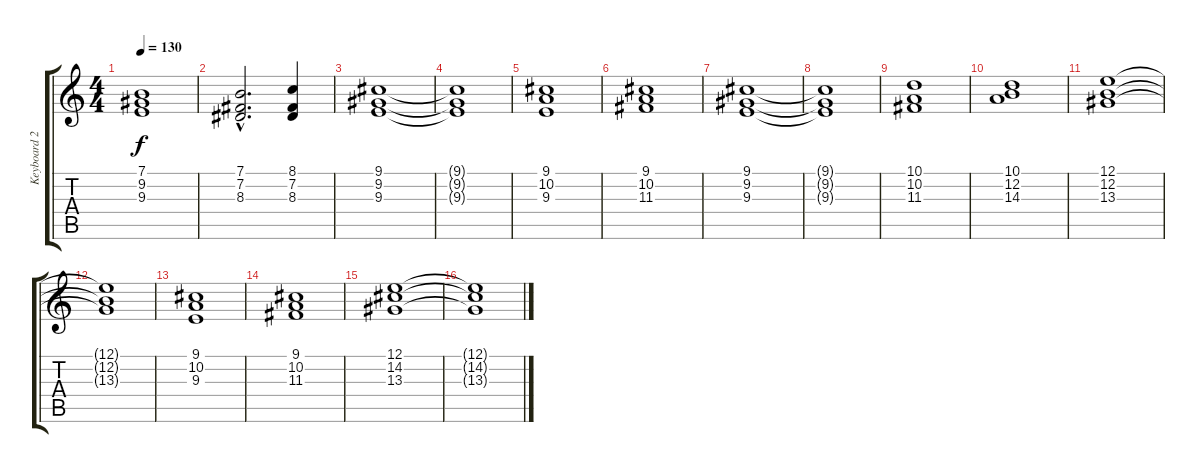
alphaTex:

\track ("Keyboard 2." "Keyboard 2") {instrument choiraahs}
\staff {score tabs}
\tuning (E4 B3 G3 D3 A2 E2) {hide}
\ts (4 4)
\tempo 130
\clef g2
\ks c
(7.1 9.2 9.3).1{dy f} |
(7.1{hac} 7.2{hac} 8.3{hac}).2{d} (8.1 7.2 8.3).4 |
(9.1 9.2 9.3).1 |
(9.1{t} 9.2{t} 9.3{t}).1 |
(9.1 10.2 9.3).1 |
(9.1 10.2 11.3).1 |
(9.1 9.2 9.3).1 |
(9.1{t} 9.2{t} 9.3{t}).1 |
(10.1 10.2 11.3).1 |
(10.1 12.2 14.3).1 |
(12.1 12.2 13.3).1 |
(12.1{t} 12.2{t} 13.3{t}).1 |
(9.1 10.2 9.3).1 |
(9.1 10.2 11.3).1 |
(12.1 14.2 13.3).1 |
(12.1{t} 14.2{t} 13.3{t}).1
